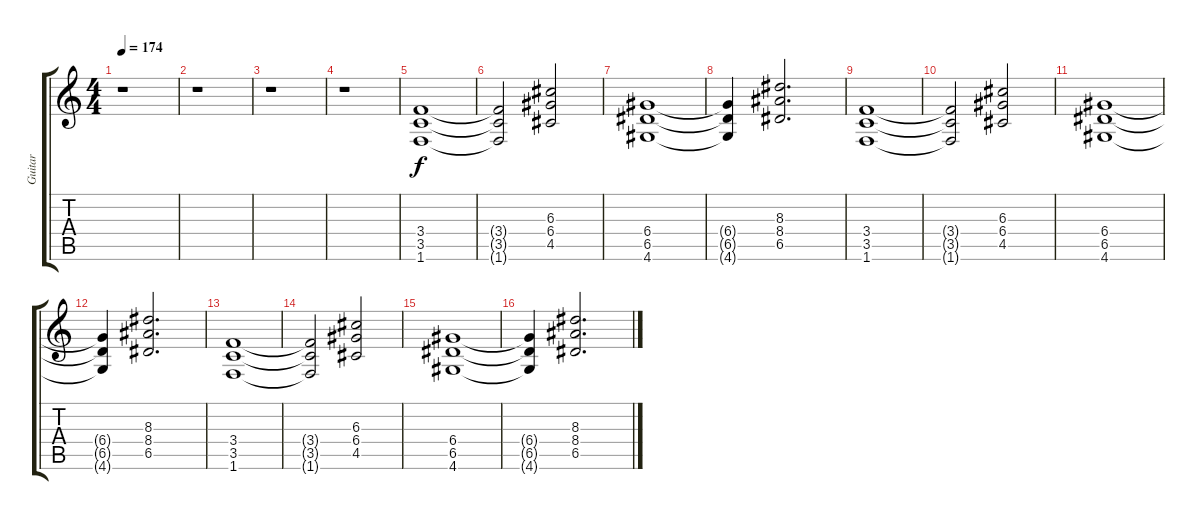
\track ("Guitar" "Guitar") {instrument acousticguitarsteel}
\staff {score tabs}
\tuning (E4 B3 G3 D3 A2 E2) {hide}
\ts (4 4)
\tempo 174
\clef g2
\ks c
r.1{dy f} |
r.1 |
r.1 |
r.1 |
(3.4 3.5 1.6).1{instrument distortionguitar} |
(3.4{t} 3.5{t} 1.6{t}).2 (6.3 6.4 4.5).2 |
(6.4 6.5 4.6).1 |
(6.4{t} 6.5{t} 4.6{t}).4 (8.3 8.4 6.5).2{d} |
(3.4 3.5 1.6).1{instrument distortionguitar} |
(3.4{t} 3.5{t} 1.6{t}).2 (6.3 6.4 4.5).2 |
(6.4 6.5 4.6).1 |
(6.4{t} 6.5{t} 4.6{t}).4 (8.3 8.4 6.5).2{d} |
(3.4 3.5 1.6).1{instrument distortionguitar} |
(3.4{t} 3.5{t} 1.6{t}).2 (6.3 6.4 4.5).2 |
(6.4 6.5 4.6).1 |
(6.4{t} 6.5{t} 4.6{t}).4 (8.3 8.4 6.5).2{d}
